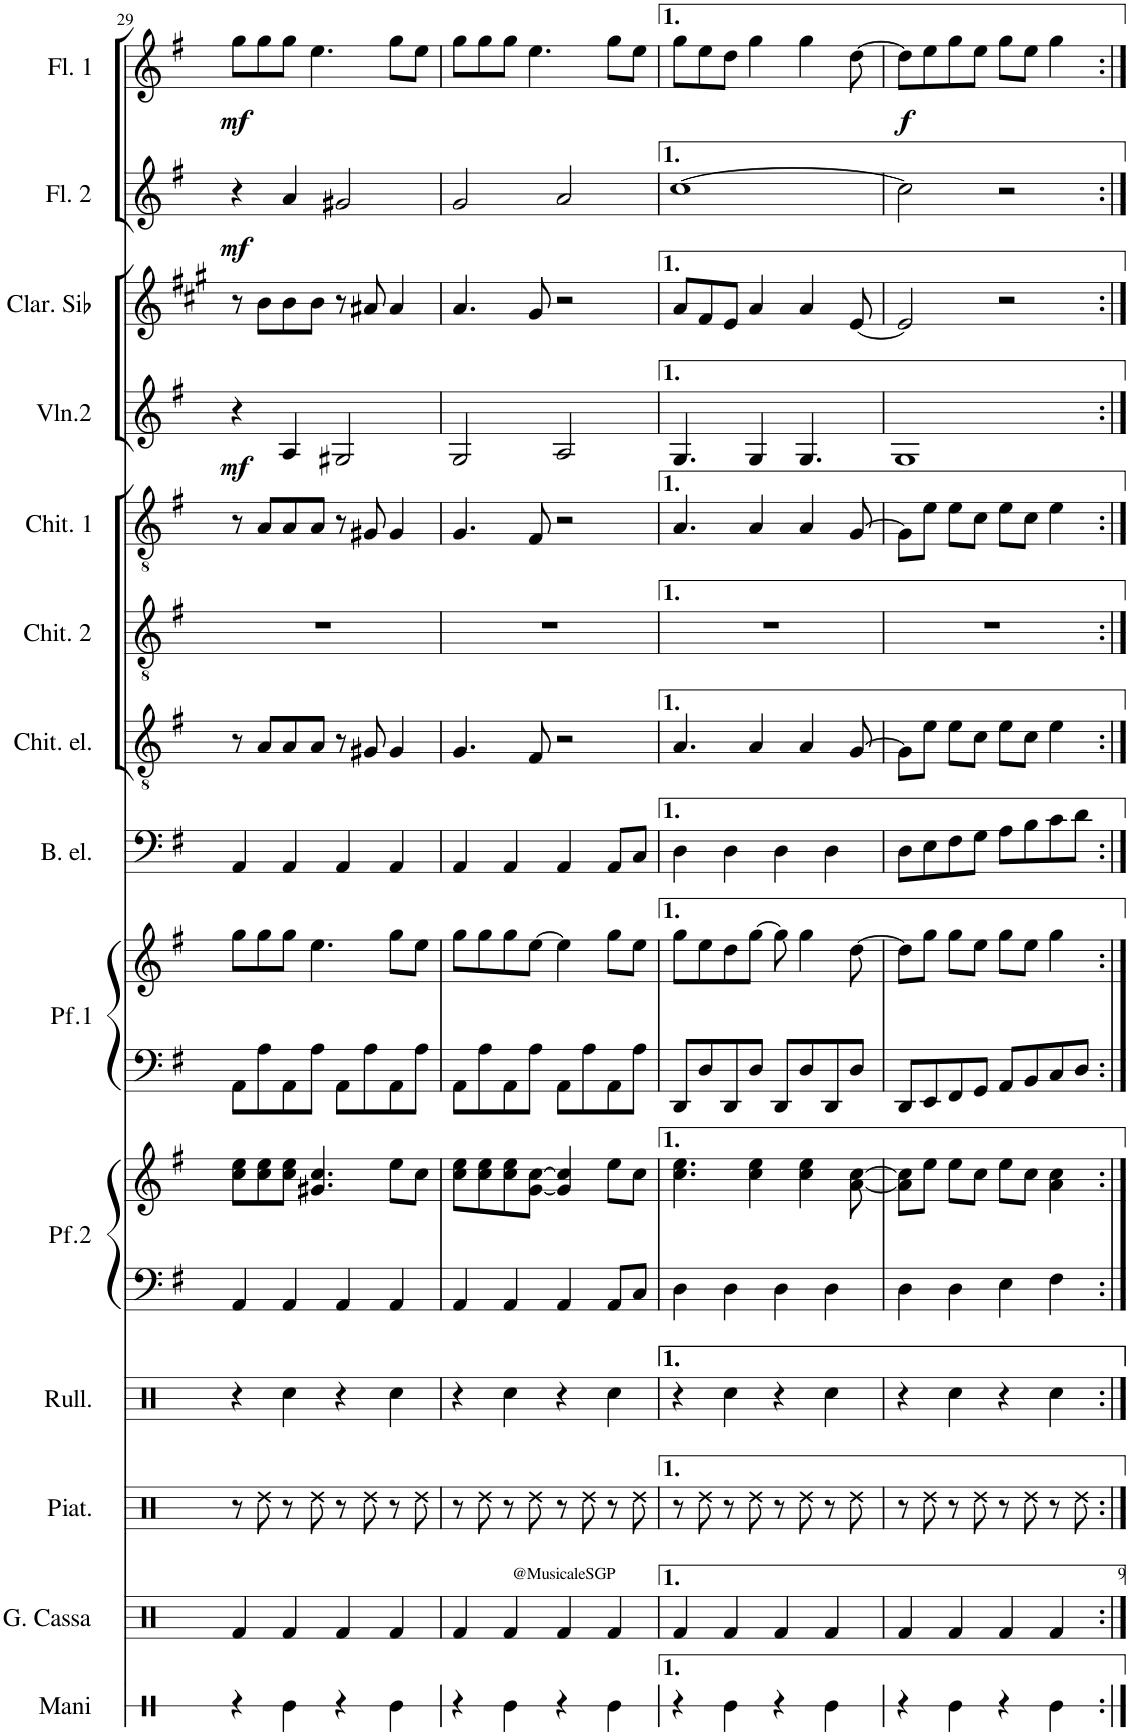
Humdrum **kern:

**kern	**kern	**kern	**kern	**kern	**kern	**kern	**kern	**kern	**kern	**kern	**kern	**kern	**dynam	**kern	**kern	**dynam	**kern	**dynam
*part14	*part13	*part12	*part11	*part10	*part10	*part9	*part9	*part8	*part7	*part6	*part5	*part4	*part4	*part3	*part2	*part2	*part1	*part1
*staff16	*staff15	*staff14	*staff13	*staff12	*staff11	*staff10	*staff9	*staff8	*staff7	*staff6	*staff5	*staff4	*staff4	*staff3	*staff2	*staff2	*staff1	*staff1
*I"Battito di mani	*I"Gran cassa	*I"Piatti	*I"Rullante	*I"Piano 2	*	*I"Piano 1	*	*I"Basso elettrico	*I"Chitarra elettrica	*I"Chitarra 2	*I"Chitarra 1	*I"Violino 2	*	*I"Clarinette en Sib	*I"Flauto 2	*	*I"Flauto 1	*
*I'Mani	*I'G. Cassa	*I'Piat.	*I'Rull.	*	*	*	*	*I'B. el.	*I'Chit. el.	*I'Chit. 2	*I'Chit. 1	*I'Vln.2	*	*I'Clar. Sib	*I'Fl. 2	*	*I'Fl. 1	*
!!LO:PB:g=z
*clefX	*clefX	*clefX	*clefX	*clefF4	*clefG2	*clefF4	*clefG2	*clefF4	*clefGv2	*clefGv2	*clefGv2	*clefG2	*	*clefG2	*clefG2	*	*clefG2	*
*	*	*	*	*	*	*	*	*Trd7c12	*	*	*	*	*	*Trd1c2	*	*	*	*
*k[]	*k[]	*k[]	*k[]	*k[f#]	*k[f#]	*k[f#]	*k[f#]	*k[f#]	*k[f#]	*k[f#]	*k[f#]	*k[f#]	*	*k[f#c#g#]	*k[f#]	*	*k[f#]	*
*M4/4	*M4/4	*M4/4	*M4/4	*M4/4	*M4/4	*M4/4	*M4/4	*M4/4	*M4/4	*M4/4	*M4/4	*M4/4	*	*M4/4	*M4/4	*	*M4/4	*
=29	=29	=29	=29	=29	=29	=29	=29	=29	=29	=29	=29	=29	=29	=29	=29	=29	=29	=29
!	!	!	!	!	!	!	!	!	!	!	!	!	!LO:DY:b	!	!	!LO:DY:b	!	!LO:DY:b
4r	4Rf/	8r	4r	4AA/	8cc\ 8ee\L	8AA\L	8gg\L	4AA/	8r	1r	8r	4r	mf	8r	4r	mf	8gg\L	mf
.	.	8Rdd\	.	.	8cc\ 8ee\	8A\	8gg\	.	8A/L	.	8A/L	.	.	8b\L	.	.	8gg\	.
4Re\	4Rf/	8r	4Rcc\	4AA/	8cc\ 8ee\J	8AA\	8gg\J	4AA/	8A/	.	8A/	4A/	.	8b\	4a/	.	8gg\J	.
.	.	8Rdd\	.	.	4.g#X/ 4.cc/	8A\J	4.ee\	.	8A/J	.	8A/J	.	.	8b\J	.	.	4.ee\	.
4r	4Rf/	8r	4r	4AA/	.	8AA\L	.	4AA/	8r	.	8r	2G#X/	.	8r	2g#X/	.	.	.
.	.	8Rdd\	.	.	.	8A\	.	.	8G#X/	.	8G#X/	.	.	8a#X/	.	.	.	.
4Re\	4Rf/	8r	4Rcc\	4AA/	8ee\L	8AA\	8gg\L	4AA/	4G#/	.	4G#/	.	.	4a#/	.	.	8gg\L	.
.	.	8Rdd\	.	.	8cc\J	8A\J	8ee\J	.	.	.	.	.	.	.	.	.	8ee\J	.
=30	=30	=30	=30	=30	=30	=30	=30	=30	=30	=30	=30	=30	=30	=30	=30	=30	=30	=30
4r	4Rf/	8r	4r	4AA/	8cc\ 8ee\L	8AA\L	8gg\L	4AA/	4.G/	1r	4.G/	2G/	.	4.a/	2g/	.	8gg\L	.
.	.	8Rdd\	.	.	8cc\ 8ee\	8A\	8gg\	.	.	.	.	.	.	.	.	.	8gg\	.
4Re\	4Rf/	8r	4Rcc\	4AA/	8cc\ 8ee\	8AA\	8gg\	4AA/	.	.	.	.	.	.	.	.	8gg\J	.
.	.	8Rdd\	.	.	[8g\ [8cc\J	8A\J	[8ee\J	.	8F#/	.	8F#/	.	.	8g#/	.	.	4.ee\	.
4r	4Rf/	8r	4r	4AA/	4g/] 4cc/]	8AA\L	4ee\]	4AA/	2r	.	2r	2A/	.	2r	2a/	.	.	.
.	.	8Rdd\	.	.	.	8A\	.	.	.	.	.	.	.	.	.	.	.	.
4Re\	4Rf/	8r	4Rcc\	8AA/L	8ee\L	8AA\	8gg\L	8AA/L	.	.	.	.	.	.	.	.	8gg\L	.
.	.	8Rdd\	.	8C/J	8cc\J	8A\J	8ee\J	8C/J	.	.	.	.	.	.	.	.	8ee\J	.
=31	=31	=31	=31	=31	=31	=31	=31	=31	=31	=31	=31	=31	=31	=31	=31	=31	=31	=31
4r	4Rf/	8r	4r	4D\	4.cc\ 4.ee\	8DD/L	8gg\L	4D\	4.A/	1r	4.A/	4.G/	.	8a/L	[1cc	.	8gg\L	.
.	.	8Rdd\	.	.	.	8D/	8ee\	.	.	.	.	.	.	8f#/	.	.	8ee\	.
4Re\	4Rf/	8r	4Rcc\	4D\	.	8DD/	8dd\	4D\	.	.	.	.	.	8e/J	.	.	8dd\J	.
.	.	8Rdd\	.	.	4cc\ 4ee\	8D/J	[8gg\J	.	4A/	.	4A/	4G/	.	4a/	.	.	4gg\	.
4r	4Rf/	8r	4r	4D\	.	8DD/L	8gg\]	4D\	.	.	.	.	.	.	.	.	.	.
.	.	8Rdd\	.	.	4cc\ 4ee\	8D/	4gg\	.	4A/	.	4A/	4.G/	.	4a/	.	.	4gg\	.
4Re\	4Rf/	8r	4Rcc\	4D\	.	8DD/	.	4D\	.	.	.	.	.	.	.	.	.	.
.	.	8Rdd\	.	.	[8a\ [8cc\	8D/J	[8dd\	.	[8G/	.	[8G/	.	.	[8e/	.	.	[8dd\	.
=32	=32	=32	=32	=32	=32	=32	=32	=32	=32	=32	=32	=32	=32	=32	=32	=32	=32	=32
!	!	!	!	!	!	!	!	!	!	!	!	!	!	!	!	!	!	!LO:DY:b
4r	4Rf/	8r	4r	4D\	8a\] 8cc\]L	8DD/L	8dd\L]	8D\L	8G\L]	1r	8G\L]	1G	.	2e/]	2cc\]	.	8dd\L]	f
.	.	8Rdd\	.	.	8ee\J	8EE/	8gg\J	8E\	8e\J	.	8e\J	.	.	.	.	.	8ee\	.
4Re\	4Rf/	8r	4Rcc\	4D\	8ee\L	8FF#/	8gg\L	8F#\	8e\L	.	8e\L	.	.	.	.	.	8gg\	.
.	.	8Rdd\	.	.	8cc\J	8GG/J	8ee\J	8G\J	8c\J	.	8c\J	.	.	.	.	.	8ee\J	.
4r	4Rf/	8r	4r	4E\	8ee\L	8AA/L	8gg\L	8A\L	8e\L	.	8e\L	.	.	2r	2r	.	8gg\L	.
.	.	8Rdd\	.	.	8cc\J	8BB/	8ee\J	8B\	8c\J	.	8c\J	.	.	.	.	.	8ee\J	.
4Re\	4Rf/	8r	4Rcc\	4F#\	4a\ 4cc\	8C/	4gg\	8c\	4e\	.	4e\	.	.	.	.	.	4gg\	.
.	.	8Rdd\	.	.	.	8D/J	.	8d\J	.	.	.	.	.	.	.	.	.	.
=:|!	=:|!	=:|!	=:|!	=:|!	=:|!	=:|!	=:|!	=:|!	=:|!	=:|!	=:|!	=:|!	=:|!	=:|!	=:|!	=:|!	=:|!	=:|!
*-	*-	*-	*-	*-	*-	*-	*-	*-	*-	*-	*-	*-	*-	*-	*-	*-	*-	*-
